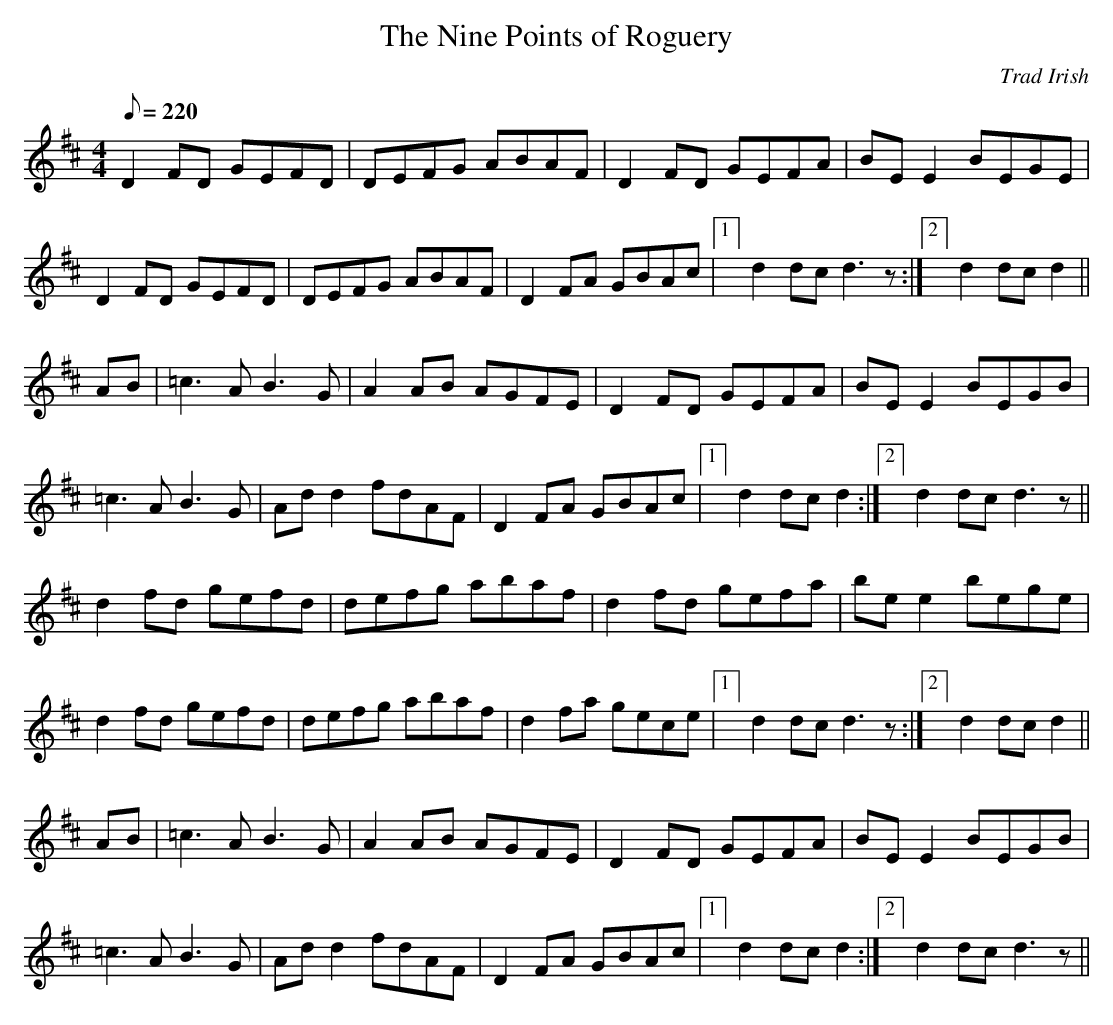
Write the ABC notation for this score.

X:1
T:The Nine Points of Roguery
M:4/4
L:1/8
Q:220
C:Trad Irish
K:D
D2 FD GEFD|DEFG ABAF|D2 FD GEFA|BE E2 BEGE|!
D2 FD GEFD|DEFG ABAF|D2 FA GBAc|1]d2 dc d3 z:|2]d2 dc d2||!
AB|=c3 A B3 G|A2 AB AGFE|D2 FD GEFA|BE E2 BEGB|!
=c3 A B3 G|Ad d2 fdAF|D2 FA GBAc|1]d2 dc d2:|2]d2 dc d3 z||!
d2 fd gefd|defg abaf|d2 fd gefa|be e2 bege|!
d2 fd gefd|defg abaf|d2 fa gece|1]d2 dc d3 z:|2]d2 dc d2||!
AB|=c3 A B3 G|A2 AB AGFE|D2 FD GEFA|BE E2 BEGB|!
=c3 A B3 G|Ad d2 fdAF|D2 FA GBAc|1]d2 dc d2:|2]d2 dc d3 z||!
